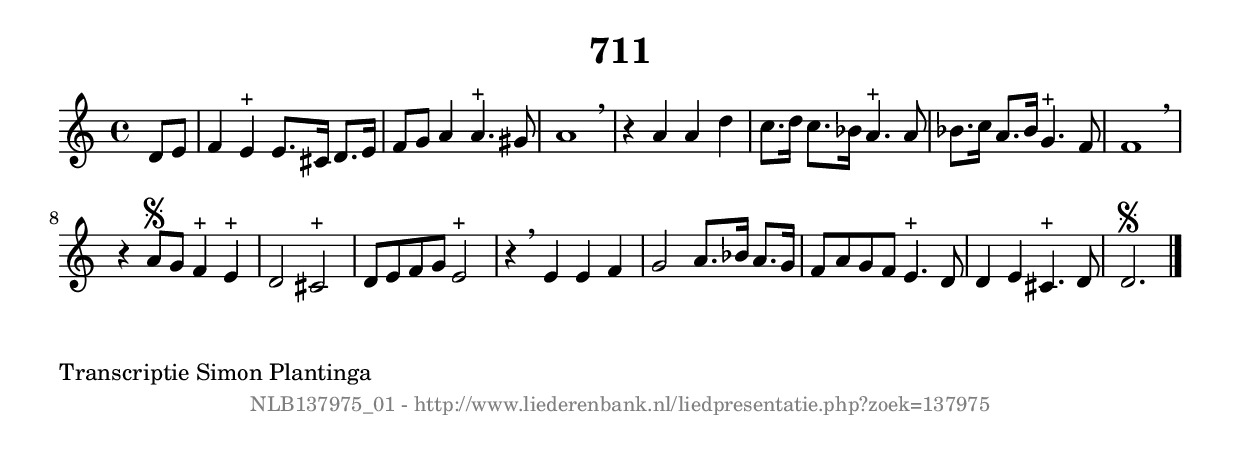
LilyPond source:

%
% produced by wce2krn 1.64 (7 June 2014)
%
\version"2.16"
#(append! paper-alist '(("long" . (cons (* 210 mm) (* 2000 mm)))))
#(set-default-paper-size "long")
sb = {\breathe}
mBreak = {\breathe }
bBreak = {\breathe }
x = {\once\override NoteHead #'style = #'cross }
gl=\glissando
itime={\override Staff.TimeSignature #'stencil = ##f }
ficta = {\once\set suggestAccidentals = ##t}
fine = {\once\override Score.RehearsalMark #'self-alignment-X = #1 \mark \markup {\italic{Fine}}}
dc = {\once\override Score.RehearsalMark #'self-alignment-X = #1 \mark \markup {\italic{D.C.}}}
dcf = {\once\override Score.RehearsalMark #'self-alignment-X = #1 \mark \markup {\italic{D.C. al Fine}}}
dcc = {\once\override Score.RehearsalMark #'self-alignment-X = #1 \mark \markup {\italic{D.C. al Coda}}}
ds = {\once\override Score.RehearsalMark #'self-alignment-X = #1 \mark \markup {\italic{D.S.}}}
dsf = {\once\override Score.RehearsalMark #'self-alignment-X = #1 \mark \markup {\italic{D.S. al Fine}}}
dsc = {\once\override Score.RehearsalMark #'self-alignment-X = #1 \mark \markup {\italic{D.S. al Coda}}}
pv = {\set Score.repeatCommands = #'((volta "1"))}
sv = {\set Score.repeatCommands = #'((volta "2"))}
tv = {\set Score.repeatCommands = #'((volta "3"))}
qv = {\set Score.repeatCommands = #'((volta "4"))}
xv = {\set Score.repeatCommands = #'((volta #f))}
\header{ tagline = ""
title = "711"
}
\score {{
\key d \dorian
\relative g'
{
\set melismaBusyProperties = #'()
\partial 32*8
\time 4/4
\tempo 4=120
\override Score.MetronomeMark #'transparent = ##t
\override Score.RehearsalMark #'break-visibility = #(vector #t #t #f)
d8 e8 | f4 e4^"+" e8. cis16 d8. e16 | f8 g8 a4 a4.^"+" gis8 | a1 \sb | r4 a4 a4 d4 | c8. d16 c8. bes16 a4.^"+" a8 | bes8. c16 a8. bes16 g4.^"+" f8 | f1 | \mBreak \bar "|"
r4 a8\segno g8 f4^"+" e4^"+" | d2 cis2^"+" | d8 e8 f8 g8 e2^"+" | r4 \sb e4 e4 f4 | g2 a8. bes16 a8. g16 | f8 a8 g8 f8 e4.^"+" d8 | d4 e4 cis4.^"+" d8 | d2.\segno \bar "|."
 }}
 \midi { }
 \layout {
            indent = 0.0\cm
}
}
\markup { \wordwrap-string #" 
Transcriptie Simon Plantinga
"}
\markup { \vspace #0 } \markup { \with-color #grey \fill-line { \center-column { \smaller "NLB137975_01 - http://www.liederenbank.nl/liedpresentatie.php?zoek=137975" } } }
